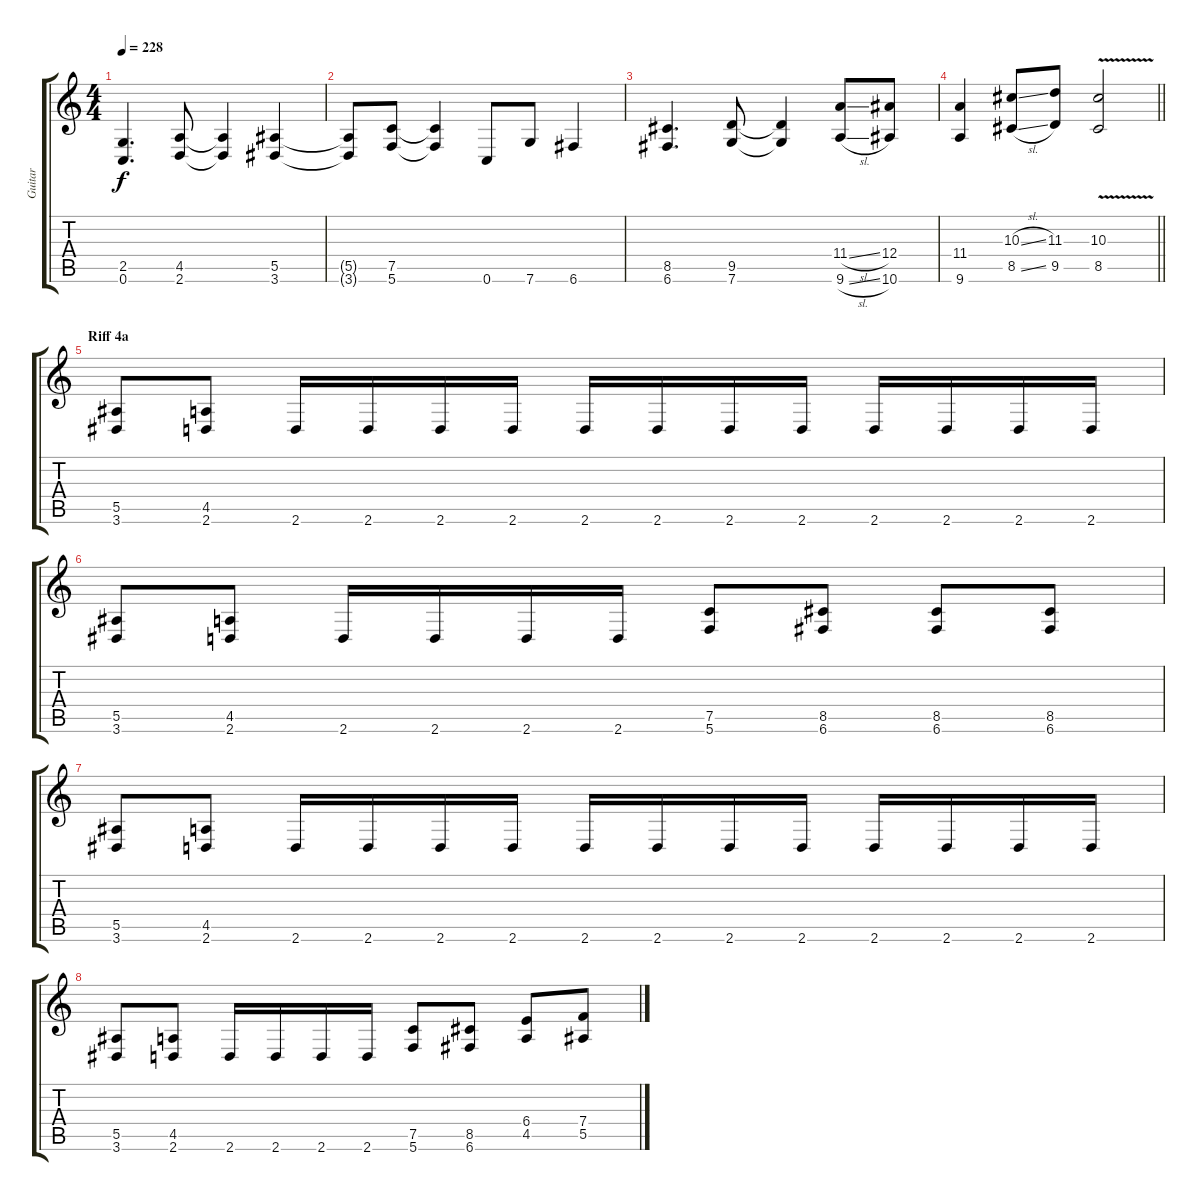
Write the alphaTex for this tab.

\track ("Guitar" "Guitar") {instrument distortionguitar}
\staff {score tabs}
\tuning (C4 G3 Eb3 Bb2 F2 C2) {hide}
\ts (4 4)
\tempo 228
\clef g2
\ks c
(2.5 0.6).4{d dy f} (4.5 2.6).8 (4.5{t} 2.6{t}).4 (5.5 3.6).4 |
(5.5{t} 3.6{t}).8 (7.5 5.6).8 (7.5{t} 5.6{t}).4 0.6.8 7.6.8 6.6.4 |
(8.5 6.6).4{d} (9.5 7.6).8 (9.5{t} 7.6{t}).4 (11.4{sl} 9.6{sl}).8 (12.4 10.6).8 |
\barLineRight lightlight
(11.4 9.6).4 (10.3{sl} 8.5{sl}).8 (11.3 9.5).8 (10.3{v} 8.5{v}).2 |
\section ("" "Riff 4a")
(5.5 3.6).8 (4.5 2.6).8 2.6.16 2.6.16 2.6.16 2.6.16 2.6.16 2.6.16 2.6.16 2.6.16 2.6.16 2.6.16 2.6.16 2.6.16 |
(5.5 3.6).8 (4.5 2.6).8 2.6.16 2.6.16 2.6.16 2.6.16 (7.5 5.6).8 (8.5 6.6).8 (8.5 6.6).8 (8.5 6.6).8 |
(5.5 3.6).8 (4.5 2.6).8 2.6.16 2.6.16 2.6.16 2.6.16 2.6.16 2.6.16 2.6.16 2.6.16 2.6.16 2.6.16 2.6.16 2.6.16 |
(5.5 3.6).8 (4.5 2.6).8 2.6.16 2.6.16 2.6.16 2.6.16 (7.5 5.6).8 (8.5 6.6).8 (6.4 4.5).8 (7.4 5.5).8
